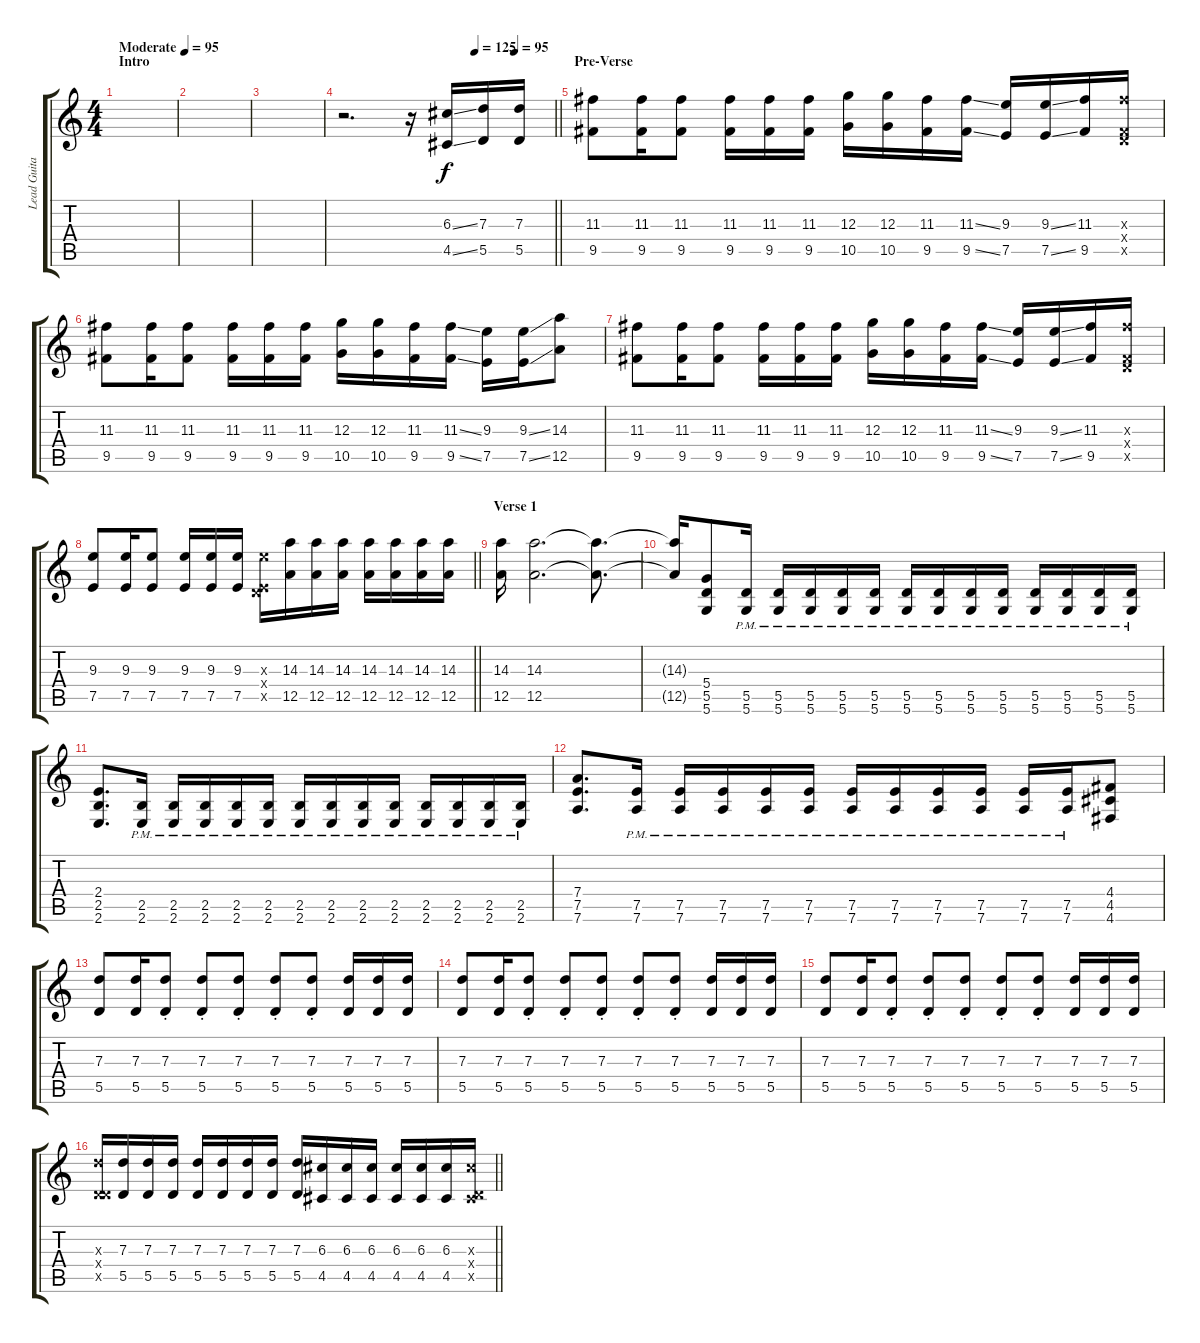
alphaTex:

\track ("Lead Guitar" "Lead Guita") {instrument distortionguitar}
\staff {score tabs}
\tuning (E4 B3 G3 D3 A2 D2) {hide}
\ts (4 4)
\section ("" "Intro")
\tempo (95 "Moderate")
\clef g2
\ks c
|
|
|
\tempo (125 0.625)
\tempo (95 0.8125)
\barLineRight lightlight
r.2{d} r.16 (6.3{ss} 4.5{ss}).16 (7.3 5.5).16 (7.3 5.5).16 |
\section ("" "Pre-Verse")
(11.3 9.5).8 (11.3 9.5).16 (11.3 9.5).8 (11.3 9.5).16 (11.3 9.5).16 (11.3 9.5).16 (12.3 10.5).16 (12.3 10.5).16 (11.3 9.5).16 (11.3{ss} 9.5{ss}).16 (9.3 7.5).16 (9.3{ss} 7.5{ss}).16 (11.3 9.5).16 (11.3{x} 0.4{x} 9.5{x}).16 |
(11.3 9.5).8 (11.3 9.5).16 (11.3 9.5).8 (11.3 9.5).16 (11.3 9.5).16 (11.3 9.5).16 (12.3 10.5).16 (12.3 10.5).16 (11.3 9.5).16 (11.3{ss} 9.5{ss}).16 (9.3 7.5).16 (9.3{ss} 7.5{ss}).16 (14.3 12.5).8 |
(11.3 9.5).8 (11.3 9.5).16 (11.3 9.5).8 (11.3 9.5).16 (11.3 9.5).16 (11.3 9.5).16 (12.3 10.5).16 (12.3 10.5).16 (11.3 9.5).16 (11.3{ss} 9.5{ss}).16 (9.3 7.5).16 (9.3{ss} 7.5{ss}).16 (11.3 9.5).16 (11.3{x} 0.4{x} 9.5{x}).16 |
\barLineRight lightlight
(9.3 7.5).8 (9.3 7.5).16 (9.3 7.5).8 (9.3 7.5).16 (9.3 7.5).16 (9.3 7.5).16 (9.3{x} 0.4{x} 7.5{x}).16 (14.3 12.5).16 (14.3 12.5).16 (14.3 12.5).16 (14.3 12.5).16 (14.3 12.5).16 (14.3 12.5).16 (14.3 12.5).16 |
\section ("" "Verse 1")
(14.3 12.5).16 (14.3 12.5).2{d} (14.3{t} 12.5{t}).8{d} |
(14.3{t} 12.5{t}).16 (5.4 5.5 5.6).8 (5.5{pm} 5.6{pm}).16 (5.5{pm} 5.6{pm}).16 (5.5{pm} 5.6{pm}).16 (5.5{pm} 5.6{pm}).16 (5.5{pm} 5.6{pm}).16 (5.5{pm} 5.6{pm}).16 (5.5{pm} 5.6{pm}).16 (5.5{pm} 5.6{pm}).16 (5.5{pm} 5.6{pm}).16 (5.5{pm} 5.6{pm}).16 (5.5{pm} 5.6{pm}).16 (5.5{pm} 5.6{pm}).16 (5.5{pm} 5.6{pm}).16 |
(2.4 2.5 2.6).8{d} (2.5{pm} 2.6{pm}).16 (2.5{pm} 2.6{pm}).16 (2.5{pm} 2.6{pm}).16 (2.5{pm} 2.6{pm}).16 (2.5{pm} 2.6{pm}).16 (2.5{pm} 2.6{pm}).16 (2.5{pm} 2.6{pm}).16 (2.5{pm} 2.6{pm}).16 (2.5{pm} 2.6{pm}).16 (2.5{pm} 2.6{pm}).16 (2.5{pm} 2.6{pm}).16 (2.5{pm} 2.6{pm}).16 (2.5{pm} 2.6{pm}).16 |
(7.4 7.5 7.6).8{d} (7.5{pm} 7.6{pm}).16 (7.5{pm} 7.6{pm}).16 (7.5{pm} 7.6{pm}).16 (7.5{pm} 7.6{pm}).16 (7.5{pm} 7.6{pm}).16 (7.5{pm} 7.6{pm}).16 (7.5{pm} 7.6{pm}).16 (7.5{pm} 7.6{pm}).16 (7.5{pm} 7.6{pm}).16 (7.5{pm} 7.6{pm}).16 (7.5{pm} 7.6{pm}).16 (4.4 4.5 4.6).8 |
(7.3 5.5).8 (7.3 5.5).16 (7.3{st} 5.5{st}).8 (7.3{st} 5.5{st}).8 (7.3{st} 5.5{st}).8 (7.3{st} 5.5{st}).8 (7.3{st} 5.5{st}).8 (7.3 5.5).16 (7.3 5.5).16 (7.3 5.5).16 |
(7.3 5.5).8 (7.3 5.5).16 (7.3{st} 5.5{st}).8 (7.3{st} 5.5{st}).8 (7.3{st} 5.5{st}).8 (7.3{st} 5.5{st}).8 (7.3{st} 5.5{st}).8 (7.3 5.5).16 (7.3 5.5).16 (7.3 5.5).16 |
(7.3 5.5).8 (7.3 5.5).16 (7.3{st} 5.5{st}).8 (7.3{st} 5.5{st}).8 (7.3{st} 5.5{st}).8 (7.3{st} 5.5{st}).8 (7.3{st} 5.5{st}).8 (7.3 5.5).16 (7.3 5.5).16 (7.3 5.5).16 |
\barLineRight lightlight
(7.3{x} 0.4{x} 5.5{x}).16 (7.3 5.5).16 (7.3 5.5).16 (7.3 5.5).16 (7.3 5.5).16 (7.3 5.5).16 (7.3 5.5).16 (7.3 5.5).16 (7.3 5.5).16 (6.3 4.5).16 (6.3 4.5).16 (6.3 4.5).16 (6.3 4.5).16 (6.3 4.5).16 (6.3 4.5).16 (6.3{x} 0.4{x} 4.5{x}).16
